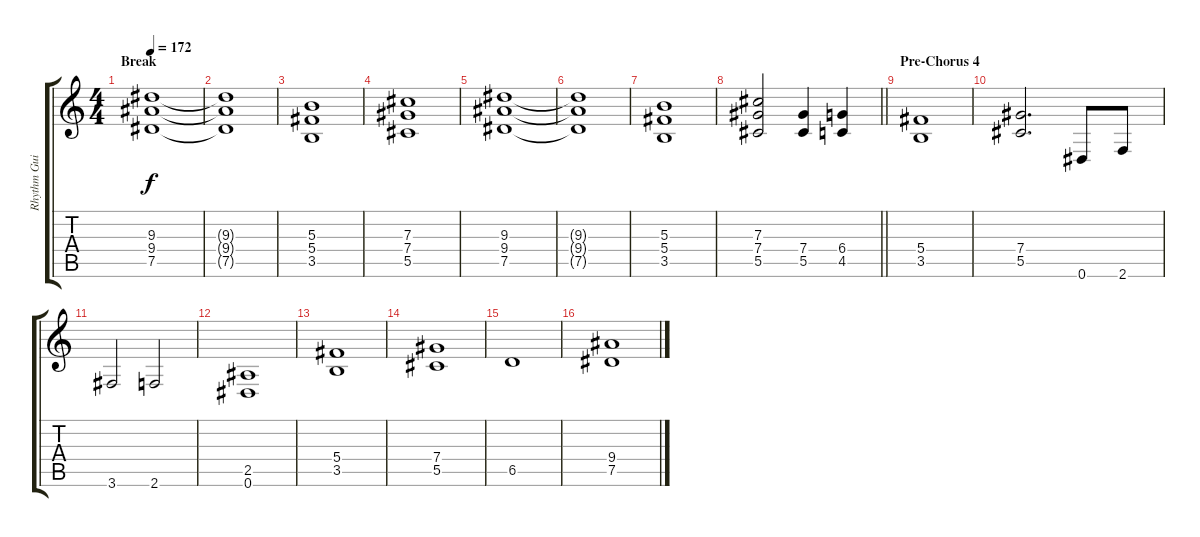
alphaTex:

\track ("Rhythm Guitar 1: Hide" "Rhythm Gui") {instrument overdrivenguitar}
\staff {score tabs}
\tuning (Eb4 Bb3 Gb3 Db3 Ab2 Eb2) {hide}
\ts (4 4)
\section ("" "Break")
\tempo 172
\clef g2
\ks c
(9.3 9.4 7.5).1{dy f} |
(9.3{t} 9.4{t} 7.5{t}).1 |
(5.3 5.4 3.5).1 |
(7.3 7.4 5.5).1 |
(9.3 9.4 7.5).1 |
(9.3{t} 9.4{t} 7.5{t}).1 |
(5.3 5.4 3.5).1 |
\barLineRight lightlight
(7.3 7.4 5.5).2 (7.4 5.5).4 (6.4 4.5).4 |
\section ("" "Pre-Chorus 4")
(5.4 3.5).1 |
(7.4 5.5).2{d} 0.6.8 2.6.8 |
3.6.2 2.6.2 |
(2.5 0.6).1 |
(5.4 3.5).1 |
(7.4 5.5).1 |
6.5.1 |
(9.4 7.5).1
